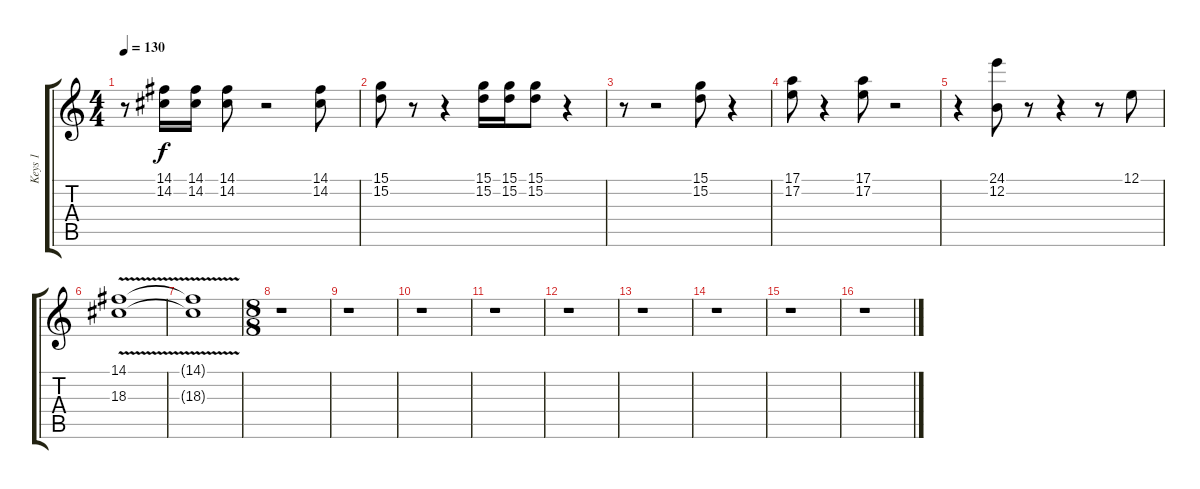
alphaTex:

\track ("Keys 1" "Keys 1") {instrument synthstrings1}
\staff {score tabs}
\tuning (E4 B3 G3 D3 A2 E2) {hide}
\ts (4 4)
\tempo 130
\clef g2
\ks c
r.8{dy f} (14.1 14.2).16 (14.1 14.2).16 (14.1 14.2).8 r.2 (14.1 14.2).8 |
(15.1 15.2).8 r.8 r.4 (15.1 15.2).16 (15.1 15.2).16 (15.1 15.2).8 r.4 |
r.8 r.2 (15.1 15.2).8 r.4 |
(17.1 17.2).8 r.4 (17.1 17.2).8 r.2 |
r.4 (24.1 12.2).8 r.8 r.4 r.8 12.1.8 |
(14.1{v} 18.3{v}).1 |
(14.1{t} 18.3{t}).1 |
\ts (8 8)
r.1 |
r.1 |
r.1 |
r.1 |
r.1 |
r.1 |
r.1 |
r.1 |
r.1
